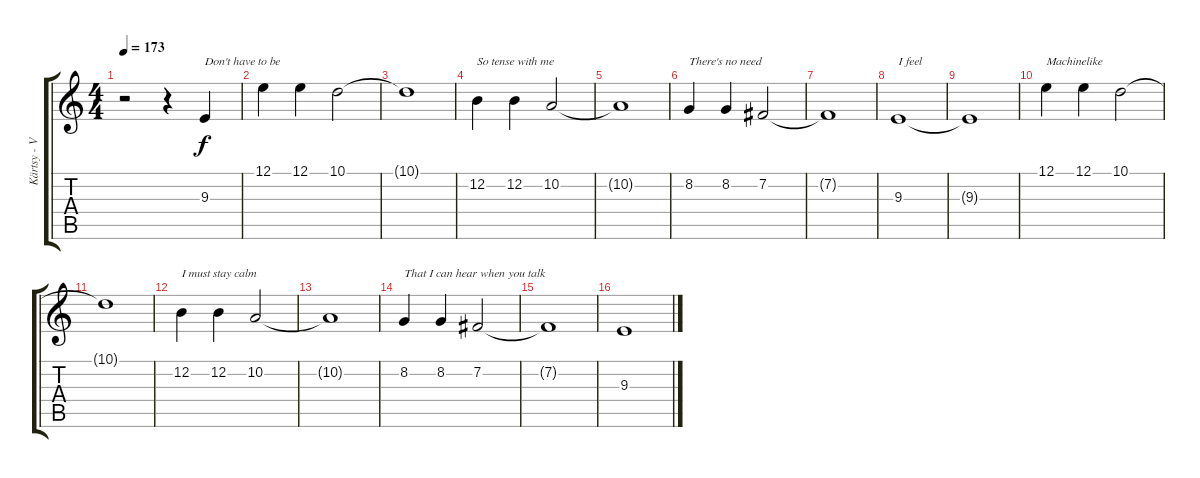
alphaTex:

\track ("Kärtsy - Vocals" "Kärtsy - V") {instrument lead2sawtooth}
\staff {score tabs}
\tuning (E4 B3 G3 D3 A2 E2) {hide}
\ts (4 4)
\tempo 173
\clef g2
\ks c
r.2{dy f} r.4 9.3.4{txt "Don't have to be"} |
12.1.4 12.1.4 10.1.2 |
10.1{t}.1 |
12.2.4{txt "So tense with me"} 12.2.4 10.2.2 |
10.2{t}.1 |
8.2.4{txt "There's no need"} 8.2.4 7.2.2 |
7.2{t}.1 |
9.3.1{txt "I feel"} |
9.3{t}.1 |
12.1.4{txt "Machinelike"} 12.1.4 10.1.2 |
10.1{t}.1 |
12.2.4{txt "I must stay calm"} 12.2.4 10.2.2 |
10.2{t}.1 |
8.2.4{txt "That I can hear when you talk"} 8.2.4 7.2.2 |
7.2{t}.1 |
9.3.1
